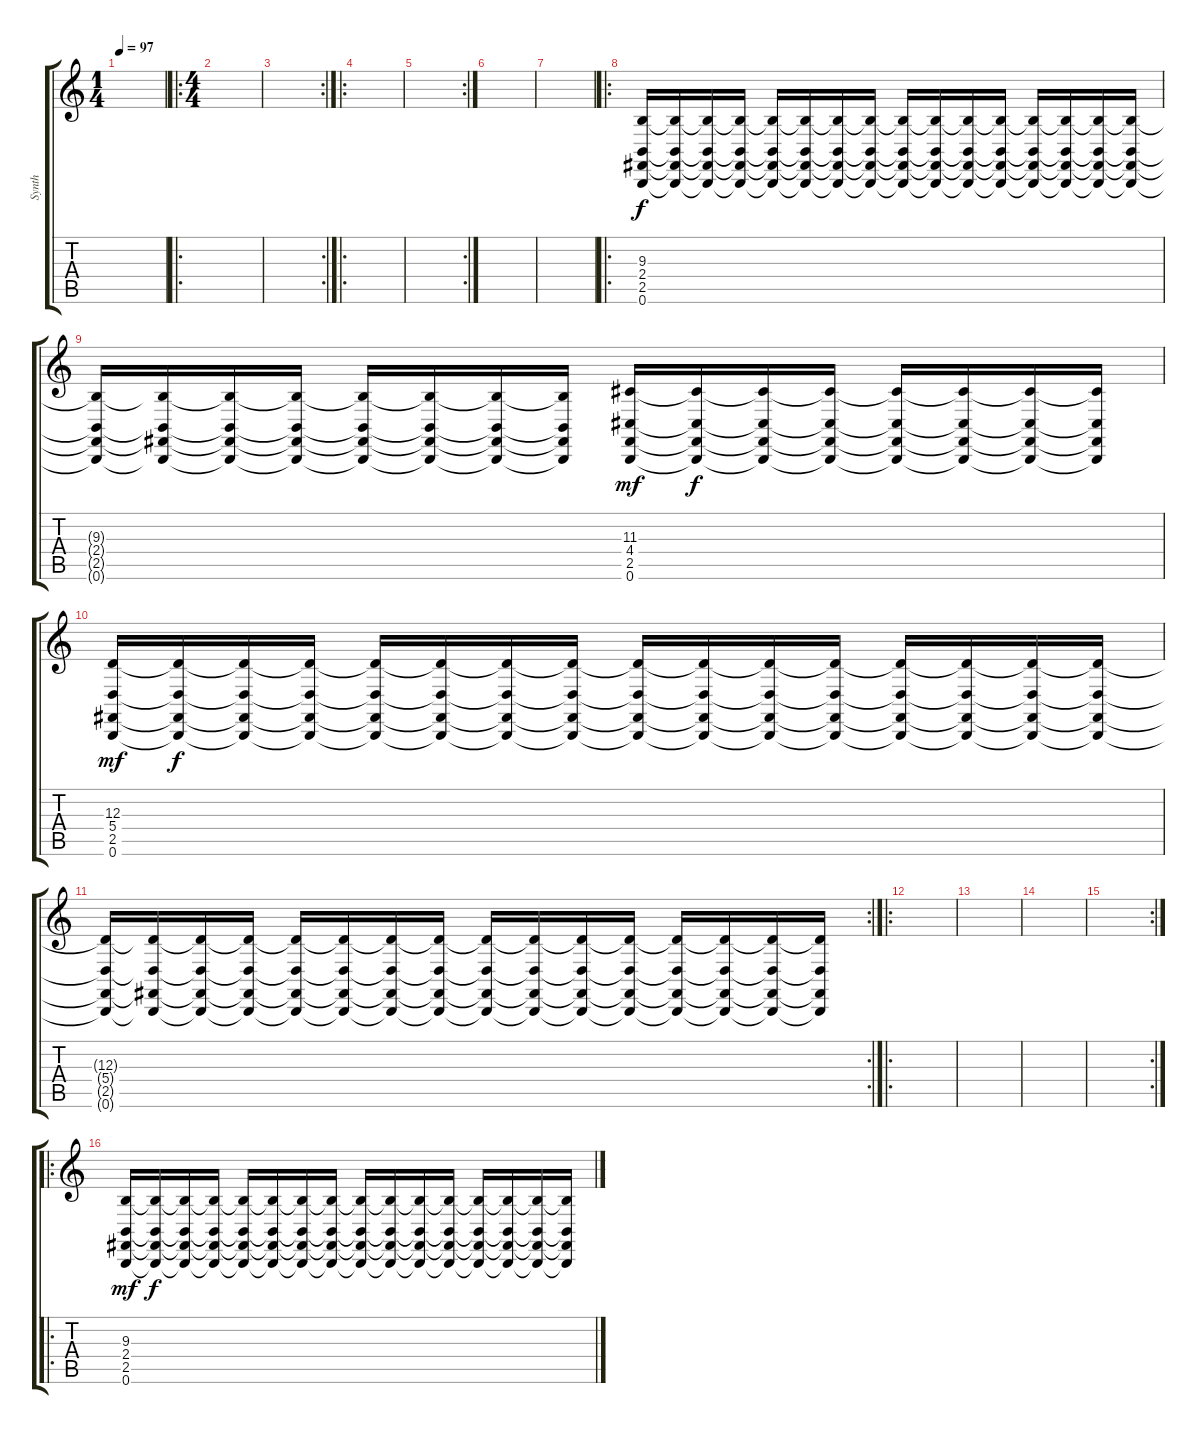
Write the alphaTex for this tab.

\track ("Synth" "Synth") {instrument synthstrings2}
\staff {score tabs}
\tuning (B3 Gb3 D3 A2 E2 B1) {hide}
\ts (1 4)
\tempo 97
\clef g2
\ks c
|
\ro
\ts (4 4)
|
\rc 2
|
\ro
|
\rc 2
|
|
|
\ro
(9.3 2.4 2.5 0.6).16 (9.3{t} 2.4{t} 2.5{t} 0.6{t}).16{dy f} (9.3{t} 2.4{t} 2.5{t} 0.6{t}).16 (9.3{t} 2.4{t} 2.5{t} 0.6{t}).16 (9.3{t} 2.4{t} 2.5{t} 0.6{t}).16 (9.3{t} 2.4{t} 2.5{t} 0.6{t}).16 (9.3{t} 2.4{t} 2.5{t} 0.6{t}).16 (9.3{t} 2.4{t} 2.5{t} 0.6{t}).16 (9.3{t} 2.4{t} 2.5{t} 0.6{t}).16 (9.3{t} 2.4{t} 2.5{t} 0.6{t}).16 (9.3{t} 2.4{t} 2.5{t} 0.6{t}).16 (9.3{t} 2.4{t} 2.5{t} 0.6{t}).16 (9.3{t} 2.4{t} 2.5{t} 0.6{t}).16 (9.3{t} 2.4{t} 2.5{t} 0.6{t}).16 (9.3{t} 2.4{t} 2.5{t} 0.6{t}).16 (9.3{t} 2.4{t} 2.5{t} 0.6{t}).16 |
(9.3{t} 2.4{t} 2.5{t} 0.6{t}).16 (9.3{t} 2.4{t} 2.5{t} 0.6{t}).16 (9.3{t} 2.4{t} 2.5{t} 0.6{t}).16 (9.3{t} 2.4{t} 2.5{t} 0.6{t}).16 (9.3{t} 2.4{t} 2.5{t} 0.6{t}).16 (9.3{t} 2.4{t} 2.5{t} 0.6{t}).16 (9.3{t} 2.4{t} 2.5{t} 0.6{t}).16 (9.3{t} 2.4{t} 2.5{t} 0.6{t}).16 (11.3 4.4 2.5 0.6).16{dy mf} (11.3{t} 4.4{t} 2.5{t} 0.6{t}).16{dy f} (11.3{t} 4.4{t} 2.5{t} 0.6{t}).16 (11.3{t} 4.4{t} 2.5{t} 0.6{t}).16 (11.3{t} 4.4{t} 2.5{t} 0.6{t}).16 (11.3{t} 4.4{t} 2.5{t} 0.6{t}).16 (11.3{t} 4.4{t} 2.5{t} 0.6{t}).16 (11.3{t} 4.4{t} 2.5{t} 0.6{t}).16 |
(12.3 5.4 2.5 0.6).16{dy mf} (12.3{t} 5.4{t} 2.5{t} 0.6{t}).16{dy f} (12.3{t} 5.4{t} 2.5{t} 0.6{t}).16 (12.3{t} 5.4{t} 2.5{t} 0.6{t}).16 (12.3{t} 5.4{t} 2.5{t} 0.6{t}).16 (12.3{t} 5.4{t} 2.5{t} 0.6{t}).16 (12.3{t} 5.4{t} 2.5{t} 0.6{t}).16 (12.3{t} 5.4{t} 2.5{t} 0.6{t}).16 (12.3{t} 5.4{t} 2.5{t} 0.6{t}).16 (12.3{t} 5.4{t} 2.5{t} 0.6{t}).16 (12.3{t} 5.4{t} 2.5{t} 0.6{t}).16 (12.3{t} 5.4{t} 2.5{t} 0.6{t}).16 (12.3{t} 5.4{t} 2.5{t} 0.6{t}).16 (12.3{t} 5.4{t} 2.5{t} 0.6{t}).16 (12.3{t} 5.4{t} 2.5{t} 0.6{t}).16 (12.3{t} 5.4{t} 2.5{t} 0.6{t}).16 |
\rc 2
(12.3{t} 5.4{t} 2.5{t} 0.6{t}).16 (12.3{t} 5.4{t} 2.5{t} 0.6{t}).16 (12.3{t} 5.4{t} 2.5{t} 0.6{t}).16 (12.3{t} 5.4{t} 2.5{t} 0.6{t}).16 (12.3{t} 5.4{t} 2.5{t} 0.6{t}).16 (12.3{t} 5.4{t} 2.5{t} 0.6{t}).16 (12.3{t} 5.4{t} 2.5{t} 0.6{t}).16 (12.3{t} 5.4{t} 2.5{t} 0.6{t}).16 (12.3{t} 5.4{t} 2.5{t} 0.6{t}).16 (12.3{t} 5.4{t} 2.5{t} 0.6{t}).16 (12.3{t} 5.4{t} 2.5{t} 0.6{t}).16 (12.3{t} 5.4{t} 2.5{t} 0.6{t}).16 (12.3{t} 5.4{t} 2.5{t} 0.6{t}).16 (12.3{t} 5.4{t} 2.5{t} 0.6{t}).16 (12.3{t} 5.4{t} 2.5{t} 0.6{t}).16 (12.3{t} 5.4{t} 2.5{t} 0.6{t}).16 |
\ro
|
|
|
\rc 2
|
\ro
(9.3 2.4 2.5 0.6).16{dy mf} (9.3{t} 2.4{t} 2.5{t} 0.6{t}).16{dy f} (9.3{t} 2.4{t} 2.5{t} 0.6{t}).16 (9.3{t} 2.4{t} 2.5{t} 0.6{t}).16 (9.3{t} 2.4{t} 2.5{t} 0.6{t}).16 (9.3{t} 2.4{t} 2.5{t} 0.6{t}).16 (9.3{t} 2.4{t} 2.5{t} 0.6{t}).16 (9.3{t} 2.4{t} 2.5{t} 0.6{t}).16 (9.3{t} 2.4{t} 2.5{t} 0.6{t}).16 (9.3{t} 2.4{t} 2.5{t} 0.6{t}).16 (9.3{t} 2.4{t} 2.5{t} 0.6{t}).16 (9.3{t} 2.4{t} 2.5{t} 0.6{t}).16 (9.3{t} 2.4{t} 2.5{t} 0.6{t}).16 (9.3{t} 2.4{t} 2.5{t} 0.6{t}).16 (9.3{t} 2.4{t} 2.5{t} 0.6{t}).16 (9.3{t} 2.4{t} 2.5{t} 0.6{t}).16
